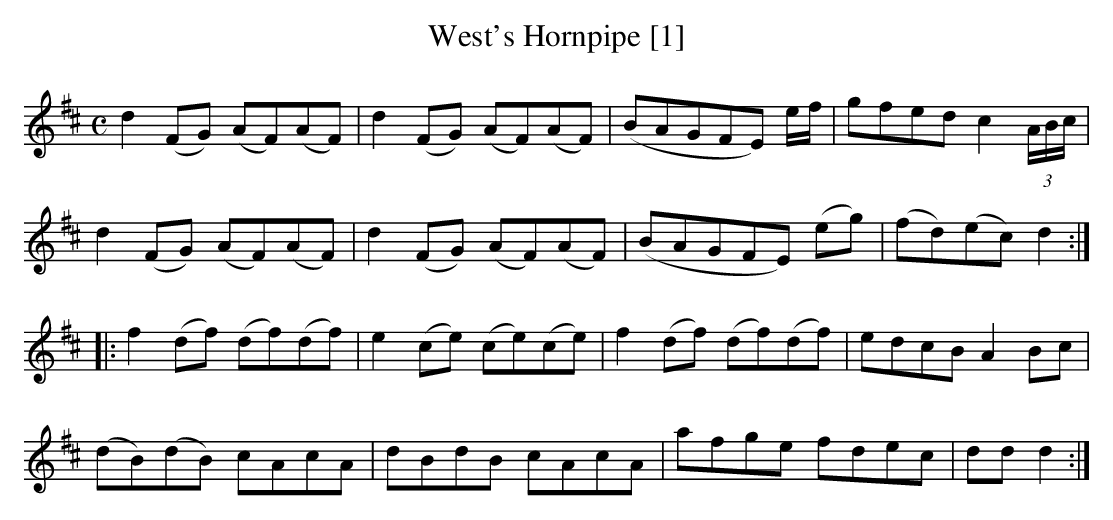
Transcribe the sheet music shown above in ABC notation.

X:1
T:West's Hornpipe [1]
M:C
L:1/8
K:D
d2 (FG) (AF)(AF)| d2 (FG) (AF)(AF)|(BAGFE) e/f/|gfed c2 (3A/B/c/|
d2 (FG) (AF)(AF)|d2 (FG) (AF)(AF)|(BAGFE) (eg)|(fd)(ec) d2:|
|:f2 (df) (df)(df)|e2 (ce) (ce)(ce)|f2 (df) (df)(df)|edcB A2 Bc|
(dB)(dB) cAcA|dBdB cAcA|afge fdec|dd d2:|]
